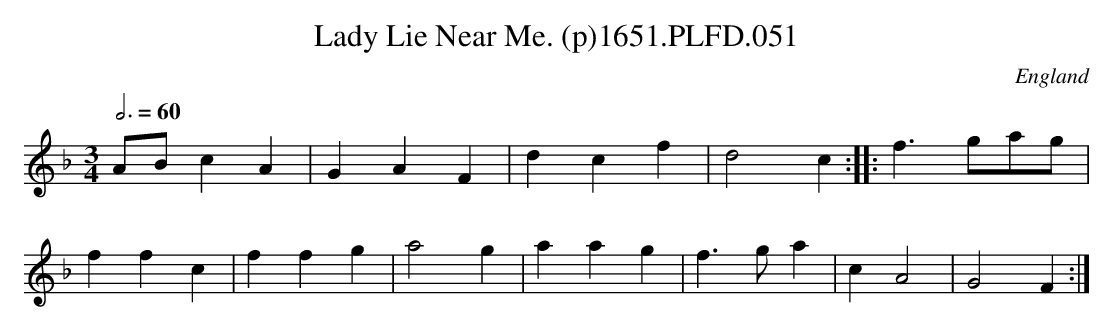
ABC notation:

X:1
T:Lady Lie Near Me. (p)1651.PLFD.051
M:3/4
L:1/4
Q:3/4=60
O:England
K:F
A/B/cA|GAF|dcf|d2c:||:f>ga/g/|
ffc|ffg|a2g|aag|f>ga|cA2|G2F:|
